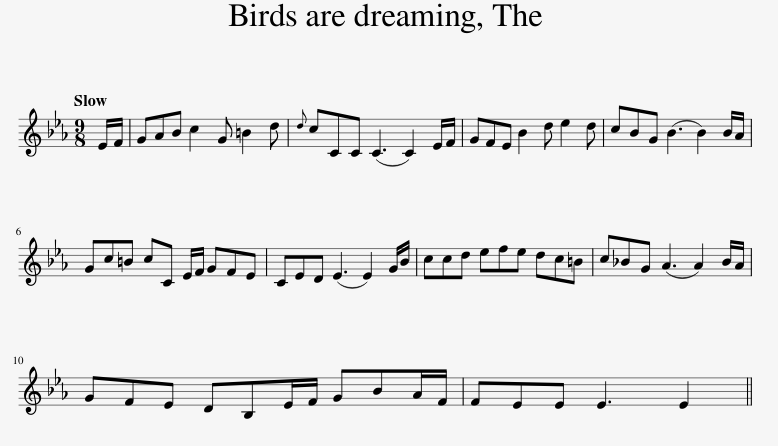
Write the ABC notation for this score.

X:1
L:1/8
Q:1/4=120
M:9/8
I:linebreak $
K:Eb
V:1 treble
V:1
 E/F/ | GAB c2 G =B2 d |{d} cCC (C3 C2) E/F/ | GFE B2 d e2 d | cBG (B3 B2) B/A/ |$ %5
 Gc=B cC E/F/ GFE | CED (E3 E2) G/B/ | ccd efe dc=B | c_BG (A3 A2) B/A/ |$ GFE DB,E/F/ GBA/F/ | %10
 FEE E3 E2 || %11
